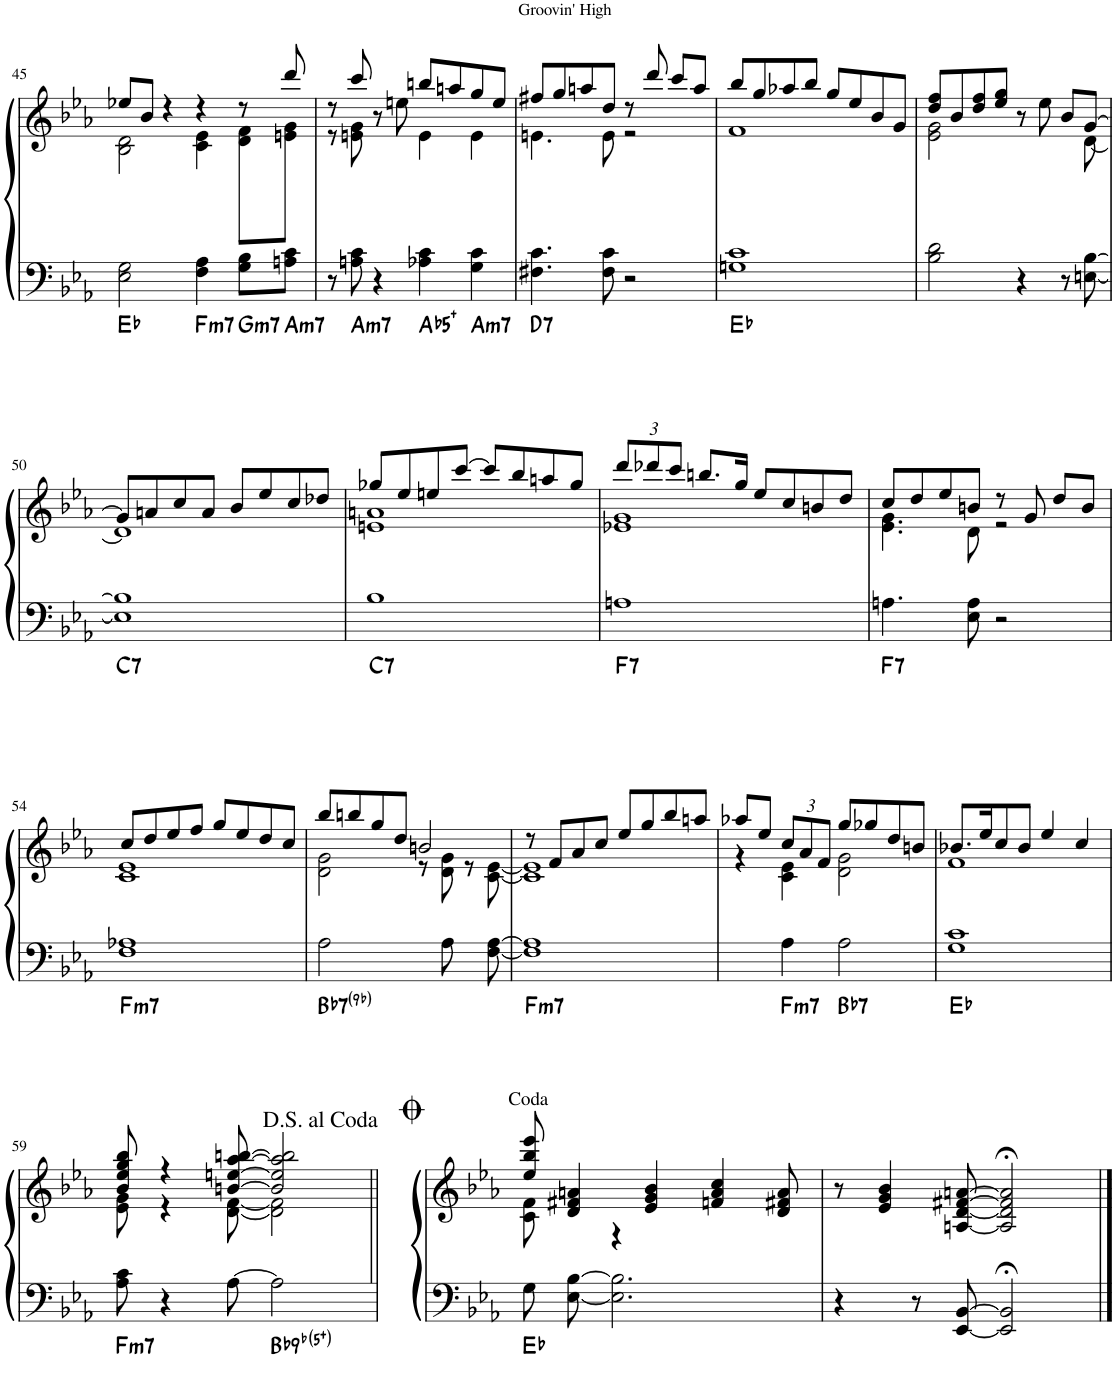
**kern	**kern	**harte
*part1	*part1	*part1
*staff2	*staff1	*
*I"Piano	*	*
*I'Pno.	*	*
!!LO:PB:g=z
*clefF4	*clefG2	*
*k[b-e-a-]	*k[b-e-a-]	*
*M4/4	*M4/4	*
*met(c)	*met(c)	*
=45	=45	=45
*	*^	*
2E-\ 2G\	8ee-X/L	2B-\ 2d\	Eb:maj
.	8b-/J	.	.
.	4r	.	.
!	!	!	!LO:H:kt=m7
4F\ 4A-\	4r	4c\ 4e-\	F:min7
!	!	!	!LO:H:kt=m7
8G\ 8B-\L	8r	8d\ 8f\L	G:min7
!	!	!	!LO:H:kt=m7
8An\ 8c\J	8ddd/	8en\ 8g\J	A:min7
=46	=46	=46	=46
8r	8r	8r	.
!	!	!	!LO:H:kt=m7
8An\ 8c\	8ccc/	8en\ 8g\	A:min7
4r	8r	4ryy	.
.	8een\	.	.
!	!	!	!LO:H:kt=5
4A-X\ 4c\	8bbn/L	4e\	Ab:(1,#5)
.	8aan/	.	.
!	!	!	!LO:H:kt=m7
4G\ 4c\	8gg/	4e\	A:min7
.	8ee/J	.	.
=47	=47	=47	=47
!	!	!	!LO:H:kt=7
4.F#X\ 4.c\	8ff#X/L	4.en\	D:7
.	8gg/	.	.
.	8aan/	.	.
8F#\ 8c\	8dd/J	8e\	.
2r	8r	2r	.
.	8ddd/	.	.
.	8ccc/L	.	.
.	8aa/J	.	.
=48	=48	=48	=48
1Gn 1c	8bb-/L	1f	Eb:maj
.	8gg/	.	.
.	8aa-X/	.	.
.	8bb-/J	.	.
.	8gg/L	.	.
.	8ee-/	.	.
.	8b-/	.	.
.	8g/J	.	.
=49	=49	=49	=49
2B-\ 2d\	8dd/ 8ff/L	2e-\ 2g\	.
.	8b-/	.	.
.	8dd/ 8ff/	.	.
.	8ee-/ 8gg/J	.	.
4r	8r	4.ryy	.
.	8ee-\	.	.
8r	8b-/L	.	.
[8En\ [8B-\	[8g/J	[8d\	.
!!LO:LB:g=z	!!
=50	=50	=50	=50
!	!	!	!LO:H:kt=7
1E] 1B-]	8g/L]	1d]	C:7
.	8an/	.	.
.	8cc/	.	.
.	8a/J	.	.
.	8b-/L	.	.
.	8ee-/	.	.
.	8cc/	.	.
.	8dd-X/J	.	.
=51	=51	=51	=51
!	!	!	!LO:H:kt=7
1B-	8gg-X/L	1en 1an	C:7
.	8ee-/	.	.
.	8een/	.	.
.	[8ccc/J	.	.
.	8ccc/L]	.	.
.	8bb-/	.	.
.	8aan/	.	.
.	8gg-/J	.	.
=52	=52	=52	=52
*	*Xbrackettup	*	*
!	!	!	!LO:H:kt=7
1An	12ddd/L	1e-X 1g	F:7
.	12ddd-X/	.	.
.	12ccc/J	.	.
.	8.bbn/L	.	.
.	16gg/Jk	.	.
.	8ee-/L	.	.
.	8cc/	.	.
.	8bn/	.	.
.	8dd/J	.	.
=53	=53	=53	=53
!	!	!	!LO:H:kt=7
4.An\	8cc/L	4.e-\ 4.g\	F:7
.	8dd/	.	.
.	8ee-/	.	.
8E-\ 8A\	8bn/J	8d\	.
2r	8r	2r	.
.	8g/	.	.
.	8dd/L	.	.
.	8b/J	.	.
!!LO:LB:g=z	!!
=54	=54	=54	=54
!	!	!	!LO:H:kt=m7
1F 1A-X	8cc/L	1c 1e-	F:min7
.	8dd/	.	.
.	8ee-/	.	.
.	8ff/J	.	.
.	8gg/L	.	.
.	8ee-/	.	.
.	8dd/	.	.
.	8cc/J	.	.
=55	=55	=55	=55
2A-\	8bb-/L	2d\ 2g\	Bb:maj(b7,9)
.	8bbn/	.	.
.	8gg/	.	.
.	8dd/J	.	.
8ryy	2bn/	8r	.
8A-\	.	8d\ 8g\	.
8ryy	.	8r	.
[8F\ [8A-\	.	[8c\ [8e-\	.
=56	=56	=56	=56
!	!	!	!LO:H:kt=m7
1F] 1A-]	8r	1c] 1e-]	F:min7
.	8f/L	.	.
.	8a-/	.	.
.	8cc/J	.	.
.	8ee-/L	.	.
.	8gg/	.	.
.	8bb-/	.	.
.	8aan/J	.	.
=57	=57	=57	=57
4ryy	8aa-X/L	4r	.
.	8ee-/J	.	.
!	!	!	!LO:H:kt=m7
4A-\	12cc/L	4c\ 4e-\	F:min7
.	12a-/	.	.
.	12f/J	.	.
!	!	!	!LO:H:kt=7
2A-\	8gg/L	2d\ 2g\	Bb:7
.	8gg-X/	.	.
.	8dd/	.	.
.	8bn/J	.	.
=58	=58	=58	=58
1G 1c	8.b-X/L	1f	Eb:maj
.	16ee-/K	.	.
.	8cc/	.	.
.	8b-/J	.	.
.	4ee-/	.	.
.	4cc/	.	.
!!LO:LB:g=z	!!
=59	=59	=59	=59
!	!	!	!LO:H:kt=m7
8A-\ 8c\	8b-/ 8ee-/ 8gg/ 8bb-/	8e-\ 8g\	F:min7
4r	4r	4r	.
[8A-\	[8bn/ [8een/ [8aa-/ [8bbn/	[8d\ [8f\	.
2A-\]	2b/] 2ee/] 2aa-/] 2bb/]	2d\] 2f\]	Bb:maj(#5,b9)
=60||	=60||	=60||	=60||
8G\	8ee-/ 8bb-/ 8eee-/	8c\ 8f\	Eb:maj
[8E-\ [8B-\	4d/ 4f#X/ 4an/	8ryy	.
2.E-\] 2.B-\]	.	4r	.
.	4e-/ 4g/ 4b-/	.	.
.	.	2ryy	.
.	4fn/ 4a/ 4cc/	.	.
.	8d/ 8f#X/ 8a/	.	.
*	*v	*v	*
=61	=61	=61
4r	8r	.
.	4e-/ 4g/ 4b-/	.
8r	.	.
[8EE-/ [8BB-/	[8An/ [8d/ [8f#X/ [8an/	.
2EE-/];< 2BB-/];<	2A/];< 2d/];< 2f#/];< 2a/];<	.
==	==	==
*-	*-	*-
